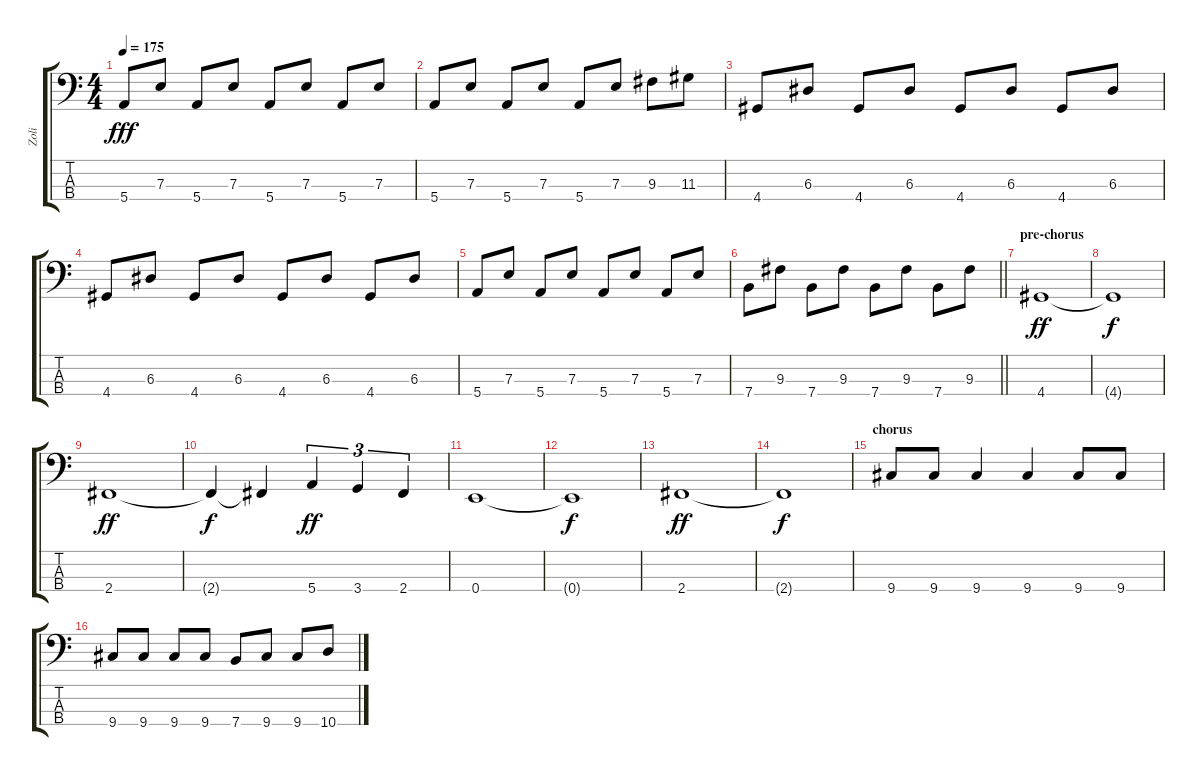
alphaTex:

\track ("Zoli" "Zoli") {instrument slapbass1}
\staff {score tabs}
\tuning (G2 D2 A1 E1) {hide}
\ts (4 4)
\tempo 175
\clef f4
\ks c
5.4.8{dy fff} 7.3.8 5.4.8 7.3.8 5.4.8 7.3.8 5.4.8 7.3.8 |
5.4.8 7.3.8 5.4.8 7.3.8 5.4.8 7.3.8 9.3.8 11.3.8 |
4.4.8 6.3.8 4.4.8 6.3.8 4.4.8 6.3.8 4.4.8 6.3.8 |
4.4.8 6.3.8 4.4.8 6.3.8 4.4.8 6.3.8 4.4.8 6.3.8 |
5.4.8 7.3.8 5.4.8 7.3.8 5.4.8 7.3.8 5.4.8 7.3.8 |
\barLineRight lightlight
7.4.8 9.3.8 7.4.8 9.3.8 7.4.8 9.3.8 7.4.8 9.3.8 |
\section ("" "pre-chorus")
4.4.1{dy ff} |
4.4{t}.1{dy f} |
2.4.1{dy ff} |
2.4{t}.4{dy f} 2.4{t}.4 5.4.4{tu (3 2) dy ff} 3.4.4{tu (3 2)} 2.4.4{tu (3 2)} |
0.4.1 |
0.4{t}.1{dy f} |
2.4.1{dy ff} |
2.4{t}.1{dy f} |
\section ("" "chorus")
9.4.8 9.4.8 9.4.4 9.4.4 9.4.8 9.4.8 |
9.4.8 9.4.8 9.4.8 9.4.8 7.4.8 9.4.8 9.4.8 10.4.8
